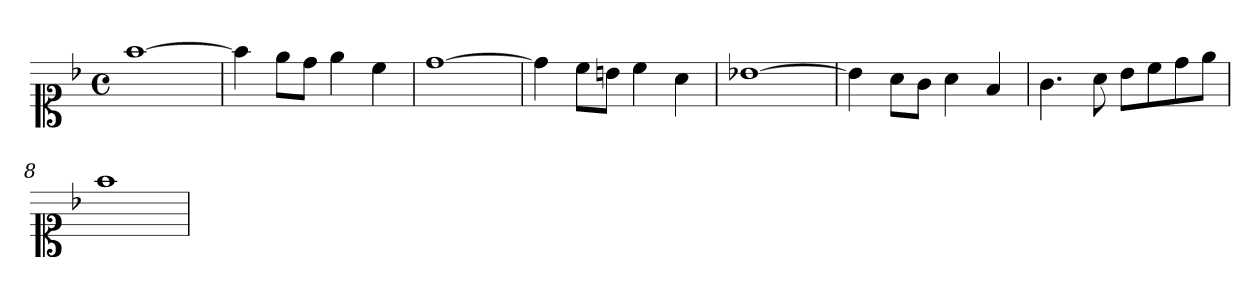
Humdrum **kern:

**kern
*part1
*staff1
*clefC1
*k[b-]
*M4/4
*met(c)
=1
[1ff
=2
4ff]
8eeL
8ddJ
4ee
4cc
=3
[1dd
=4
4dd]
8ccL
8bnJ
4cc
4a
=5
[1b-X
=6
4b-]
8aL
8gJ
4a
4f
=7
4.g
8a
8b-L
8cc
8dd
8eeJ
!!LO:LB:g=z
=8
1ff
=
*-
